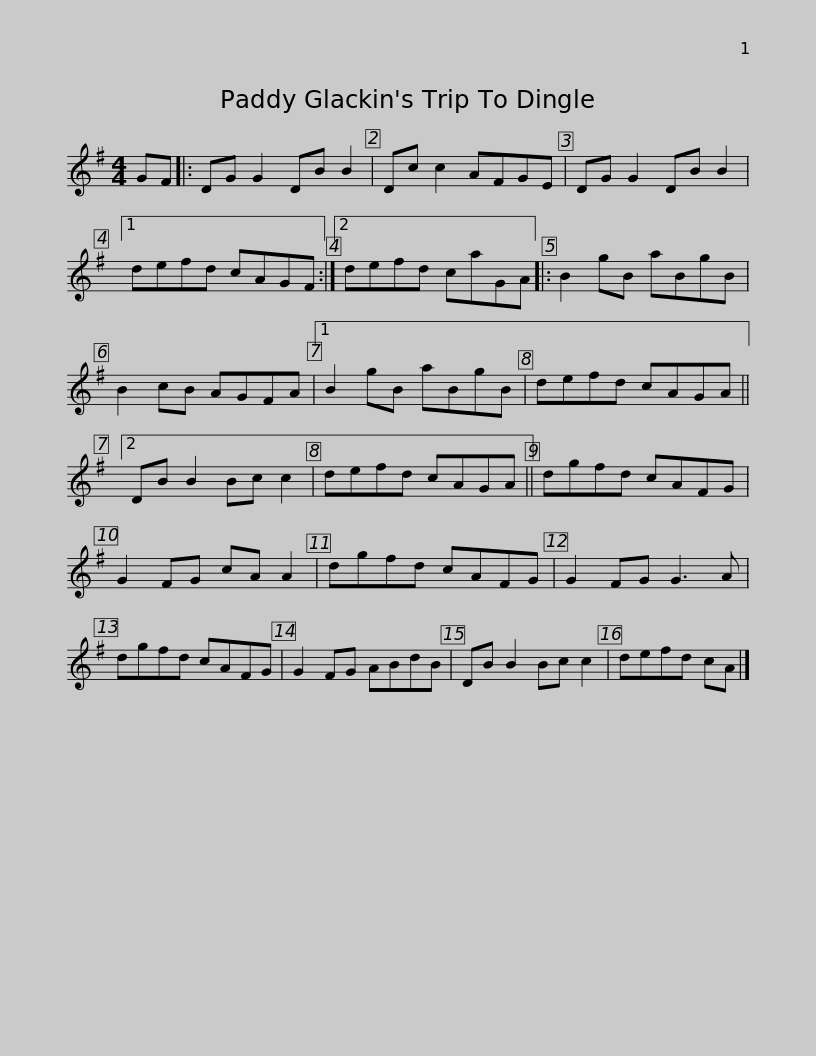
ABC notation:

X:1
L:1/8
M:4/4
I:linebreak $
K:G
V:1 treble
V:1
 GF |: DG G2 DB B2 | Dc c2 AFGE | DG G2 DB B2 |1 defd cAGF :|2 %5
 defd caGA |:$ B2 gB aBgB | B2 cB AGFA |1 B2 gB aBgB | defd cAGA ||2 %10
 DB B2 Bc c2 | defd cAGA ||$ dgfd cAFG | G2 FG cA A2 | dgfd cAFG | %15
 G2 FG G3 A | dgfd cAFG | G2 FG ABdB |$ DB B2 Bc c2 | defd cA |] %20
